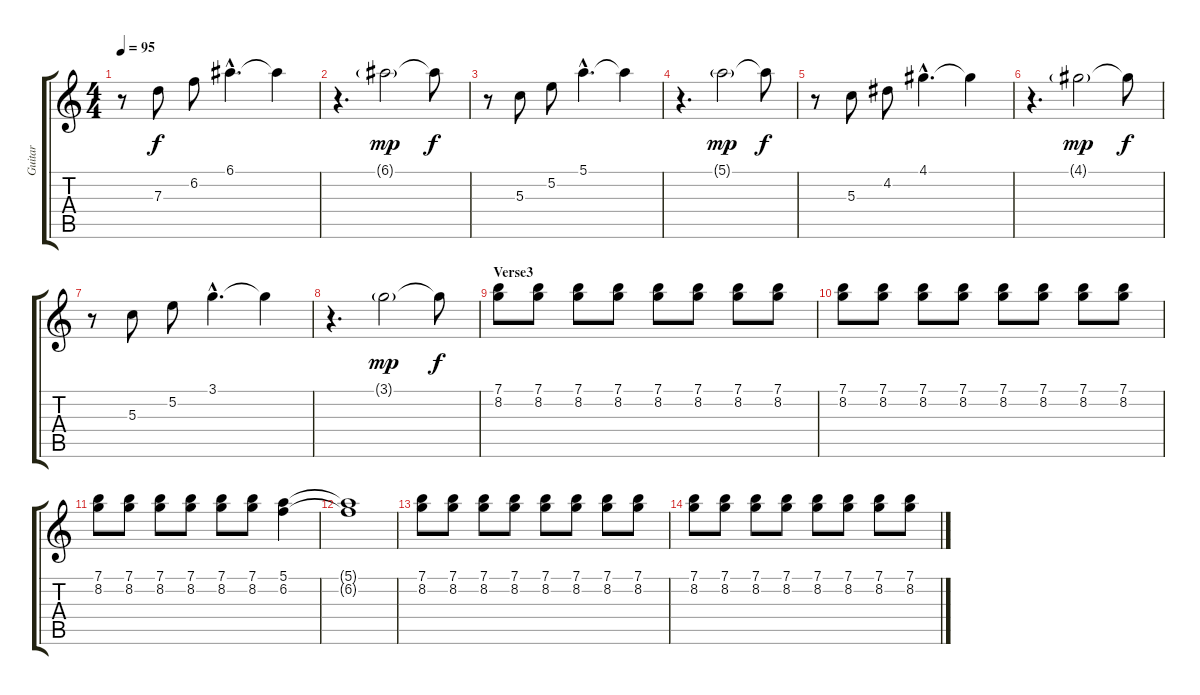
\track ("Guitar" "Guitar") {instrument acousticguitarnylon}
\staff {score tabs}
\tuning (E4 B3 G3 D3 A2 E2) {hide}
\ts (4 4)
\tempo 95
\clef g2
\ks c
r.8{dy f} 7.3.8 6.2.8 6.1{hac}.4{d} 6.1{t}.4 |
r.4{d} 6.1{g}.2{dy mp} 6.1{t}.8{dy f} |
r.8 5.3.8 5.2.8 5.1{hac}.4{d} 5.1{t}.4 |
r.4{d} 5.1{g}.2{dy mp} 5.1{t}.8{dy f} |
r.8 5.3.8 4.2.8 4.1{hac}.4{d} 4.1{t}.4 |
r.4{d} 4.1{g}.2{dy mp} 4.1{t}.8{dy f} |
r.8 5.3.8 5.2.8 3.1{hac}.4{d} 3.1{t}.4 |
r.4{d} 3.1{g}.2{dy mp} 3.1{t}.8{dy f} |
\section ("" "Verse3")
(7.1 8.2).8{volume 9 instrument acousticguitarnylon} (7.1 8.2).8 (7.1 8.2).8 (7.1 8.2).8 (7.1 8.2).8 (7.1 8.2).8 (7.1 8.2).8 (7.1 8.2).8 |
(7.1 8.2).8 (7.1 8.2).8 (7.1 8.2).8 (7.1 8.2).8 (7.1 8.2).8 (7.1 8.2).8 (7.1 8.2).8 (7.1 8.2).8 |
(7.1 8.2).8 (7.1 8.2).8 (7.1 8.2).8 (7.1 8.2).8 (7.1 8.2).8 (7.1 8.2).8 (5.1 6.2).4 |
(5.1{t} 6.2{t}).1 |
(7.1 8.2).8 (7.1 8.2).8 (7.1 8.2).8 (7.1 8.2).8 (7.1 8.2).8 (7.1 8.2).8 (7.1 8.2).8 (7.1 8.2).8 |
(7.1 8.2).8 (7.1 8.2).8 (7.1 8.2).8 (7.1 8.2).8 (7.1 8.2).8 (7.1 8.2).8 (7.1 8.2).8 (7.1 8.2).8
